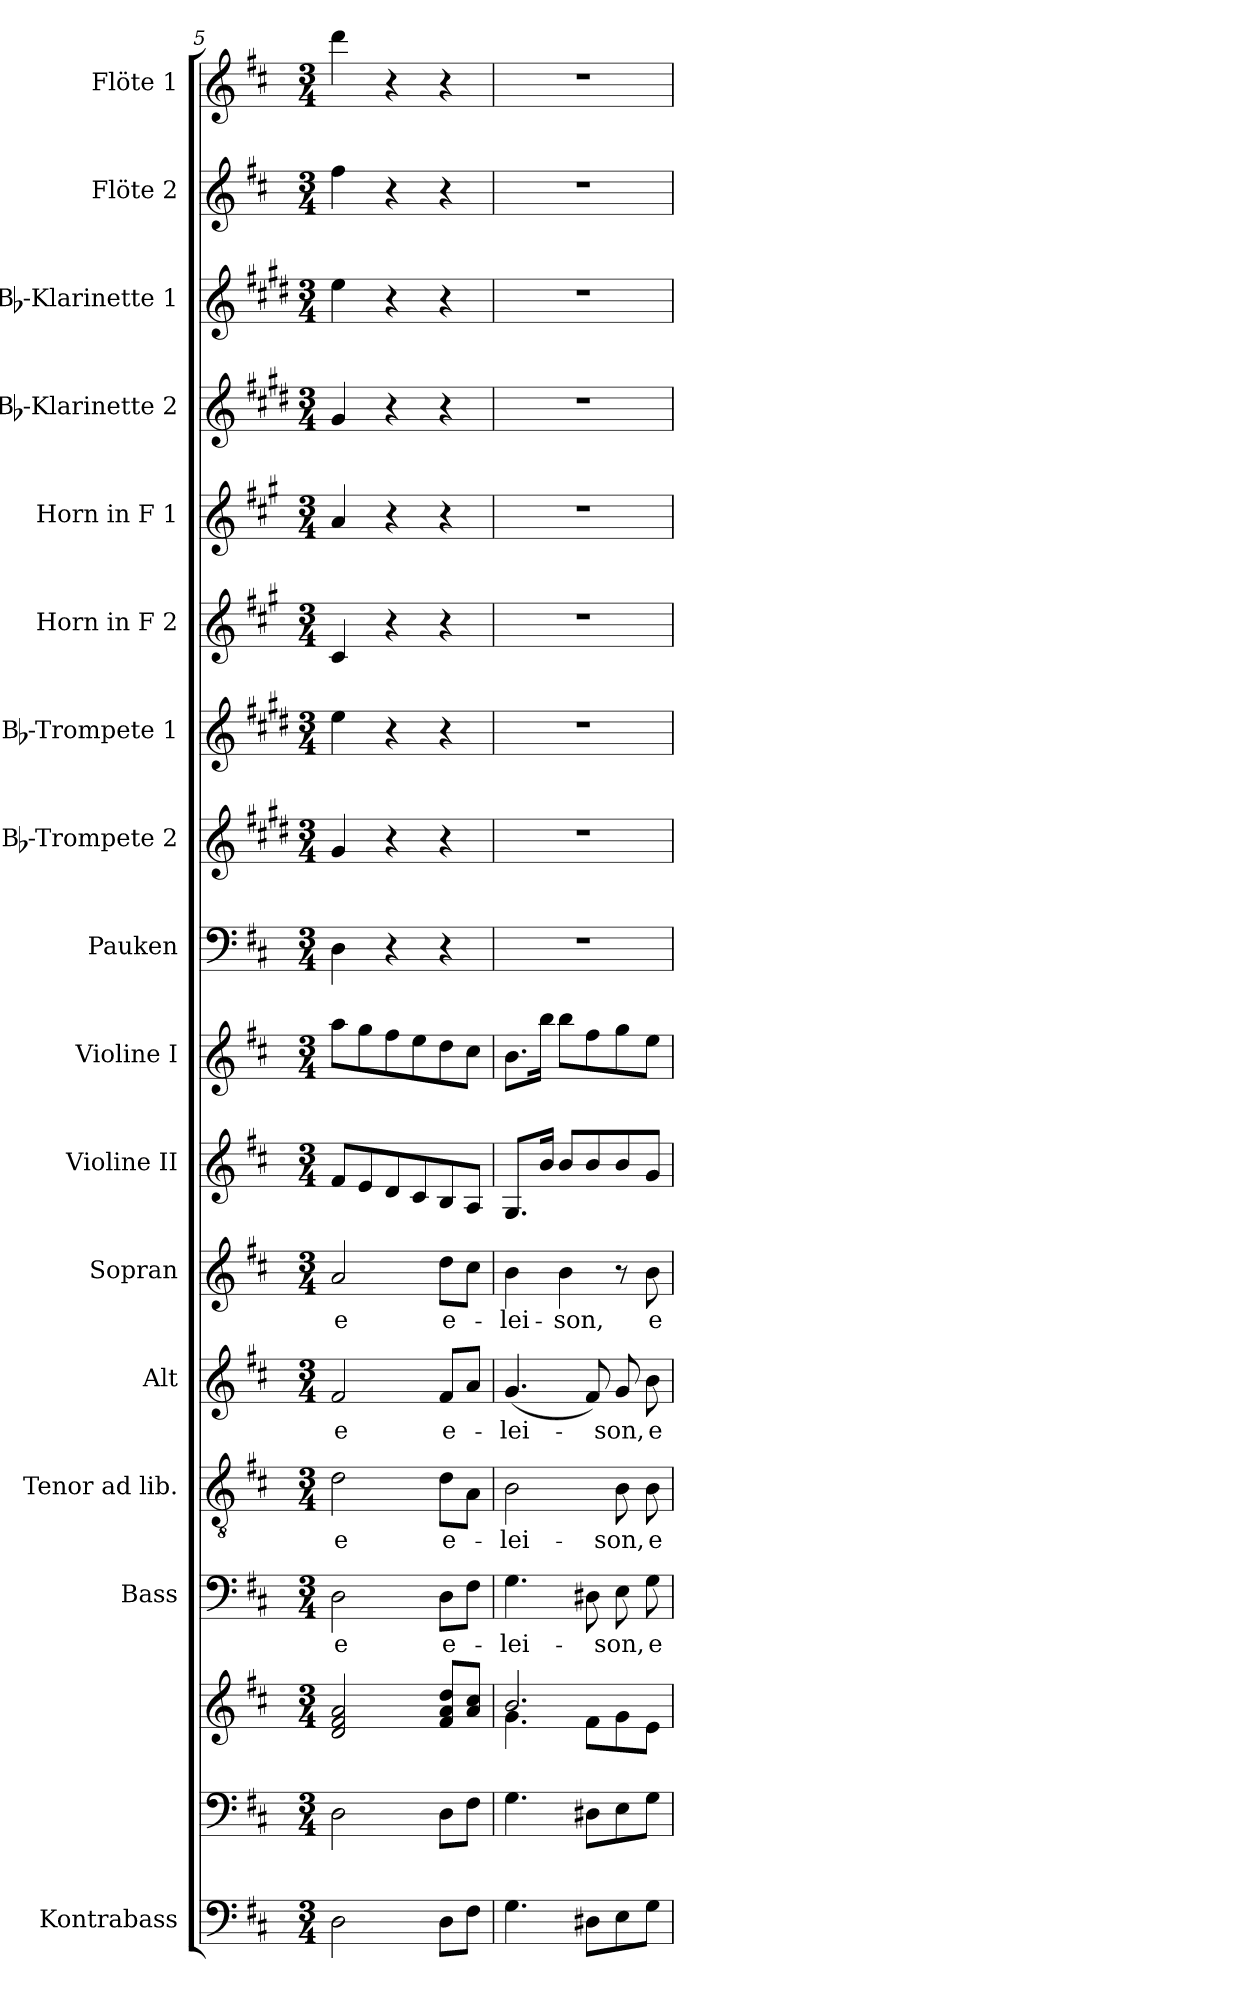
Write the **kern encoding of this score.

**kern	**kern	**kern	**kern	**text	**kern	**text	**kern	**text	**kern	**text	**kern	**kern	**kern	**kern	**kern	**kern	**kern	**kern	**kern	**kern	**kern
*part17	*part16	*part16	*part15	*part15	*part14	*part14	*part13	*part13	*part12	*part12	*part11	*part10	*part9	*part8	*part7	*part6	*part5	*part4	*part3	*part2	*part1
*staff18	*staff17	*staff16	*staff15	*staff15	*staff14	*staff14	*staff13	*staff13	*staff12	*staff12	*staff11	*staff10	*staff9	*staff8	*staff7	*staff6	*staff5	*staff4	*staff3	*staff2	*staff1
*I"Kontrabass	*	*	*I"Bass	*	*I"Tenor ad lib.	*	*I"Alt	*	*I"Sopran	*	*I"Violine II	*I"Violine I	*I"Pauken	*I"Bb-Trompete 2	*I"Bb-Trompete 1	*I"Horn in F 2	*I"Horn in F 1	*I"Bb-Klarinette 2	*I"Bb-Klarinette 1	*I"Flöte 2	*I"Flöte 1
*I'Kb.	*	*	*I'B.	*	*I'T.	*	*I'A.	*	*I'S.	*	*I'Vl. II	*I'Vl. I	*I'Pk.	*I'Bb Trp. 2	*I'Bb Trp. 1	*	*	*I'Bb Kl. 2	*I'Bb Kl. 1	*I'Fl. 2	*I'Fl. 1
*clefF4	*clefF4	*clefG2	*clefF4	*	*clefGv2	*	*clefG2	*	*clefG2	*	*clefG2	*clefG2	*clefF4	*clefG2	*clefG2	*clefG2	*clefG2	*clefG2	*clefG2	*clefG2	*clefG2
*ITrd7c12	*	*	*	*	*	*	*	*	*	*	*	*	*	*ITrd1c2	*ITrd1c2	*ITrd4c7	*ITrd4c7	*ITrd1c2	*ITrd1c2	*	*
*k[f#c#]	*k[f#c#]	*k[f#c#]	*k[f#c#]	*	*k[f#c#]	*	*k[f#c#]	*	*k[f#c#]	*	*k[f#c#]	*k[f#c#]	*k[f#c#]	*k[f#c#]	*k[f#c#]	*k[f#c#]	*k[f#c#]	*k[f#c#]	*k[f#c#]	*k[f#c#]	*k[f#c#]
*D:	*D:	*D:	*D:	*	*D:	*	*D:	*	*D:	*	*D:	*D:	*D:	*D:	*D:	*D:	*D:	*D:	*D:	*D:	*D:
*M3/4	*M3/4	*M3/4	*M3/4	*	*M3/4	*	*M3/4	*	*M3/4	*	*M3/4	*M3/4	*M3/4	*M3/4	*M3/4	*M3/4	*M3/4	*M3/4	*M3/4	*M3/4	*M3/4
=5	=5	=5	=5	=5	=5	=5	=5	=5	=5	=5	=5	=5	=5	=5	=5	=5	=5	=5	=5	=5	=5
!	!	!	!	!LO:LY:b	!	!LO:LY:b	!	!LO:LY:b	!	!LO:LY:b	!	!	!	!	!	!	!	!	!	!	!
2DD\	2D\	2d/ 2f#/ 2a/	2D\	-e	2d\	-e	2f#/	-e	2a/	-e	8f#/L	8aa\L	4D\	4f#/	4dd\	4F#/	4d/	4f#/	4dd\	4ff#\	4ddd\
.	.	.	.	.	.	.	.	.	.	.	8e/	8gg\	.	.	.	.	.	.	.	.	.
.	.	.	.	.	.	.	.	.	.	.	8d/	8ff#\	4r	4r	4r	4r	4r	4r	4r	4r	4r
.	.	.	.	.	.	.	.	.	.	.	8c#/	8ee\	.	.	.	.	.	.	.	.	.
!	!	!	!	!LO:LY:b	!	!LO:LY:b	!	!LO:LY:b	!	!LO:LY:b	!	!	!	!	!	!	!	!	!	!	!
8DD\L	8D\L	8f#/ 8a/ 8dd/L	8D\L	e-	8d\L	e-	8f#/L	e-	8dd\L	e-	8B/	8dd\	4r	4r	4r	4r	4r	4r	4r	4r	4r
8FF#\J	8F#\J	8a/ 8cc#/J	8F#\J	.	8A\J	.	8a/J	.	8cc#\J	.	8A/J	8cc#\J	.	.	.	.	.	.	.	.	.
=6	=6	=6	=6	=6	=6	=6	=6	=6	=6	=6	=6	=6	=6	=6	=6	=6	=6	=6	=6	=6	=6
*	*	*^	*	*	*	*	*	*	*	*	*	*	*	*	*	*	*	*	*	*	*
!	!	!	!	!	!LO:LY:b	!	!LO:LY:b	!	!LO:LY:b	!	!LO:LY:b	!	!	!	!	!	!	!	!	!	!	!
4.GG\	4.G\	2.b/	4.g\	4.G\	-lei-	2B\	-lei-	(<4.g/	-lei-	4b\	-lei-	8.G/L	8.b\L	2.r	2.r	2.r	2.r	2.r	2.r	2.r	2.r	2.r
.	.	.	.	.	.	.	.	.	.	.	.	16b/Jk	16bb\Jk	.	.	.	.	.	.	.	.	.
!	!	!	!	!	!	!	!	!	!	!	!LO:LY:b	!	!	!	!	!	!	!	!	!	!	!
.	.	.	.	.	.	.	.	.	.	4b\	-son,	8b/L	8bb\L	.	.	.	.	.	.	.	.	.
8DD#X\L	8D#X\L	.	8f#\L	8D#X\	.	.	.	8f#/)	.	.	.	8b/	8ff#\	.	.	.	.	.	.	.	.	.
!	!	!	!	!	!LO:LY:b	!	!LO:LY:b	!	!LO:LY:b	!	!	!	!	!	!	!	!	!	!	!	!	!
8EE\	8E\	.	8g\	8E\	-son,	8B\	-son,	8g/	-son,	8r	.	8b/	8gg\	.	.	.	.	.	.	.	.	.
!	!	!	!	!	!LO:LY:b	!	!LO:LY:b	!	!LO:LY:b	!	!LO:LY:b	!	!	!	!	!	!	!	!	!	!	!
8GG\J	8G\J	.	8e\J	8G\	e-	8B\	e-	8b\	e-	8b\	e-	8g/J	8ee\J	.	.	.	.	.	.	.	.	.
*	*	*v	*v	*	*	*	*	*	*	*	*	*	*	*	*	*	*	*	*	*	*	*
=	=	=	=	=	=	=	=	=	=	=	=	=	=	=	=	=	=	=	=	=	=
*-	*-	*-	*-	*-	*-	*-	*-	*-	*-	*-	*-	*-	*-	*-	*-	*-	*-	*-	*-	*-	*-
